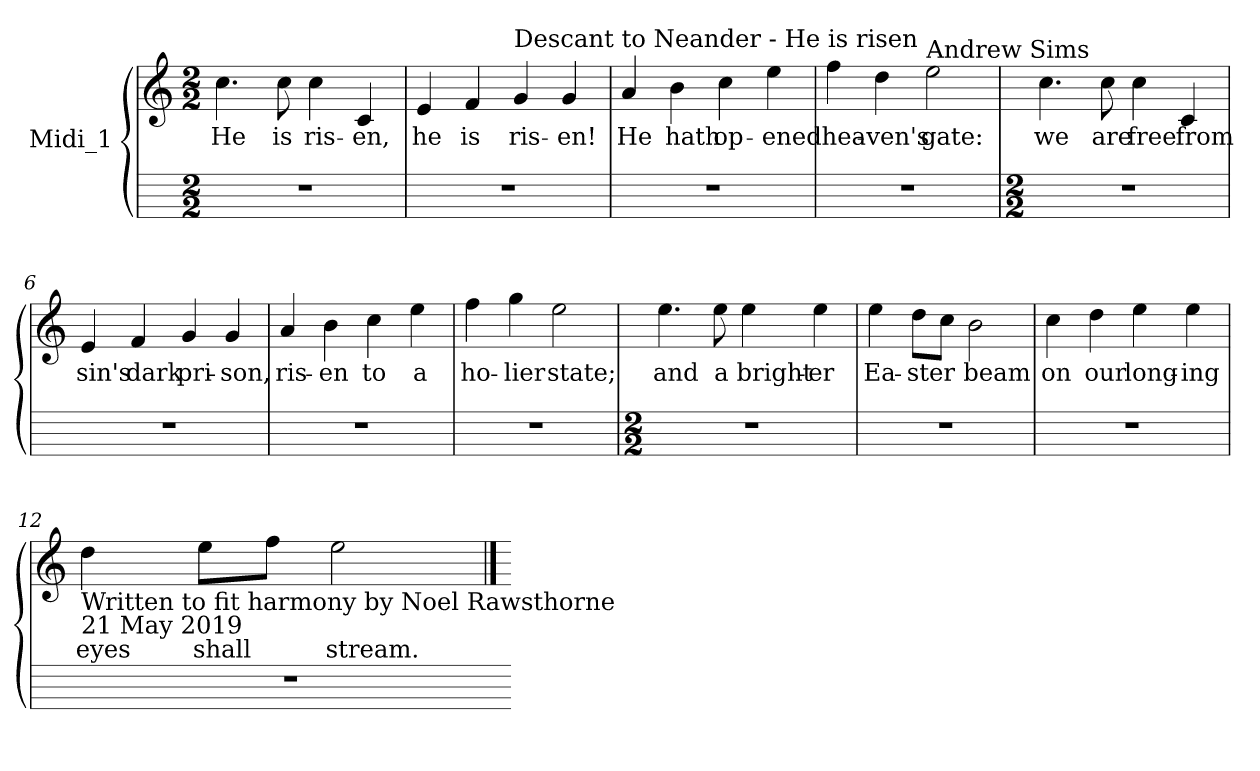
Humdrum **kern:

**kern	**kern	**text
*part2	*part1	*part1
*staff2	*staff1	*staff1
*I"Midi_1	*I"Midi_1	*
*	*clefG2	*
*	*k[]	*
*	*C:	*
*M2/2	*M2/2	*
=1	=1	=1
!	!	!LO:LY:b
1r	4.cc	He
!	!	!LO:LY:b
.	8cc	is
!	!	!LO:LY:b
.	4cc	ris-
!	!	!LO:LY:b
.	4c	-en,
=2	=2	=2
!	!	!LO:LY:b
1r	4e	he
!	!	!LO:LY:b
.	4f	is
!	!LO:TX:a:t=Descant to Neander - He is risen	!
!	!	!LO:LY:b
.	4g	ris-
!	!	!LO:LY:b
.	4g	-en!
=3	=3	=3
!	!	!LO:LY:b
1r	4a	He
!	!	!LO:LY:b
.	4b	hath
!	!	!LO:LY:b
.	4cc	op-
!	!	!LO:LY:b
.	4ee	-ened
=4	=4	=4
!	!	!LO:LY:b
1r	4ff	hea-
!	!	!LO:LY:b
.	4dd	-ven's
!	!LO:TX:a:t=Andrew Sims	!
!	!	!LO:LY:b
.	2ee	gate:
!!LO:LB:g=z
=5	=5	=5
*M2/2	*	*
!	!	!LO:LY:b
1r	4.cc	we
!	!	!LO:LY:b
.	8cc	are
!	!	!LO:LY:b
.	4cc	free
!	!	!LO:LY:b
.	4c	from
=6	=6	=6
!	!	!LO:LY:b
1r	4e	sin's
!	!	!LO:LY:b
.	4f	dark
!	!	!LO:LY:b
.	4g	pri-
!	!	!LO:LY:b
.	4g	-son,
=7	=7	=7
!	!	!LO:LY:b
1r	4a	ris-
!	!	!LO:LY:b
.	4b	-en
!	!	!LO:LY:b
.	4cc	to
!	!	!LO:LY:b
.	4ee	a
=8	=8	=8
!	!	!LO:LY:b
1r	4ff	ho-
!	!	!LO:LY:b
.	4gg	-lier
!	!	!LO:LY:b
.	2ee	state;
!!LO:LB:g=z
=9	=9	=9
*M2/2	*	*
!	!	!LO:LY:b
1r	4.ee	and
!	!	!LO:LY:b
.	8ee	a
!	!	!LO:LY:b
.	4ee	bright-
!	!	!LO:LY:b
.	4ee	-er
=10	=10	=10
!	!	!LO:LY:b
1r	4ee	Ea-
!	!	!LO:LY:b
.	8ddL	-ster
.	8ccJ	.
!	!	!LO:LY:b
.	2b	beam
=11	=11	=11
!	!	!LO:LY:b
1r	4cc	on
!	!	!LO:LY:b
.	4dd	our
!	!	!LO:LY:b
.	4ee	long-
!	!	!LO:LY:b
.	4ee	-ing
=12	=12	=12
!	!LO:TX:b:t=Written to fit harmony by Noel Rawsthorne\n21 May 2019	!
!	!	!LO:LY:b
1r	4dd	eyes
!	!	!LO:LY:b
.	8eeL	shall
.	8ffJ	.
!	!	!LO:LY:b
.	2ee	stream.
=	==	==
*-	*-	*-
